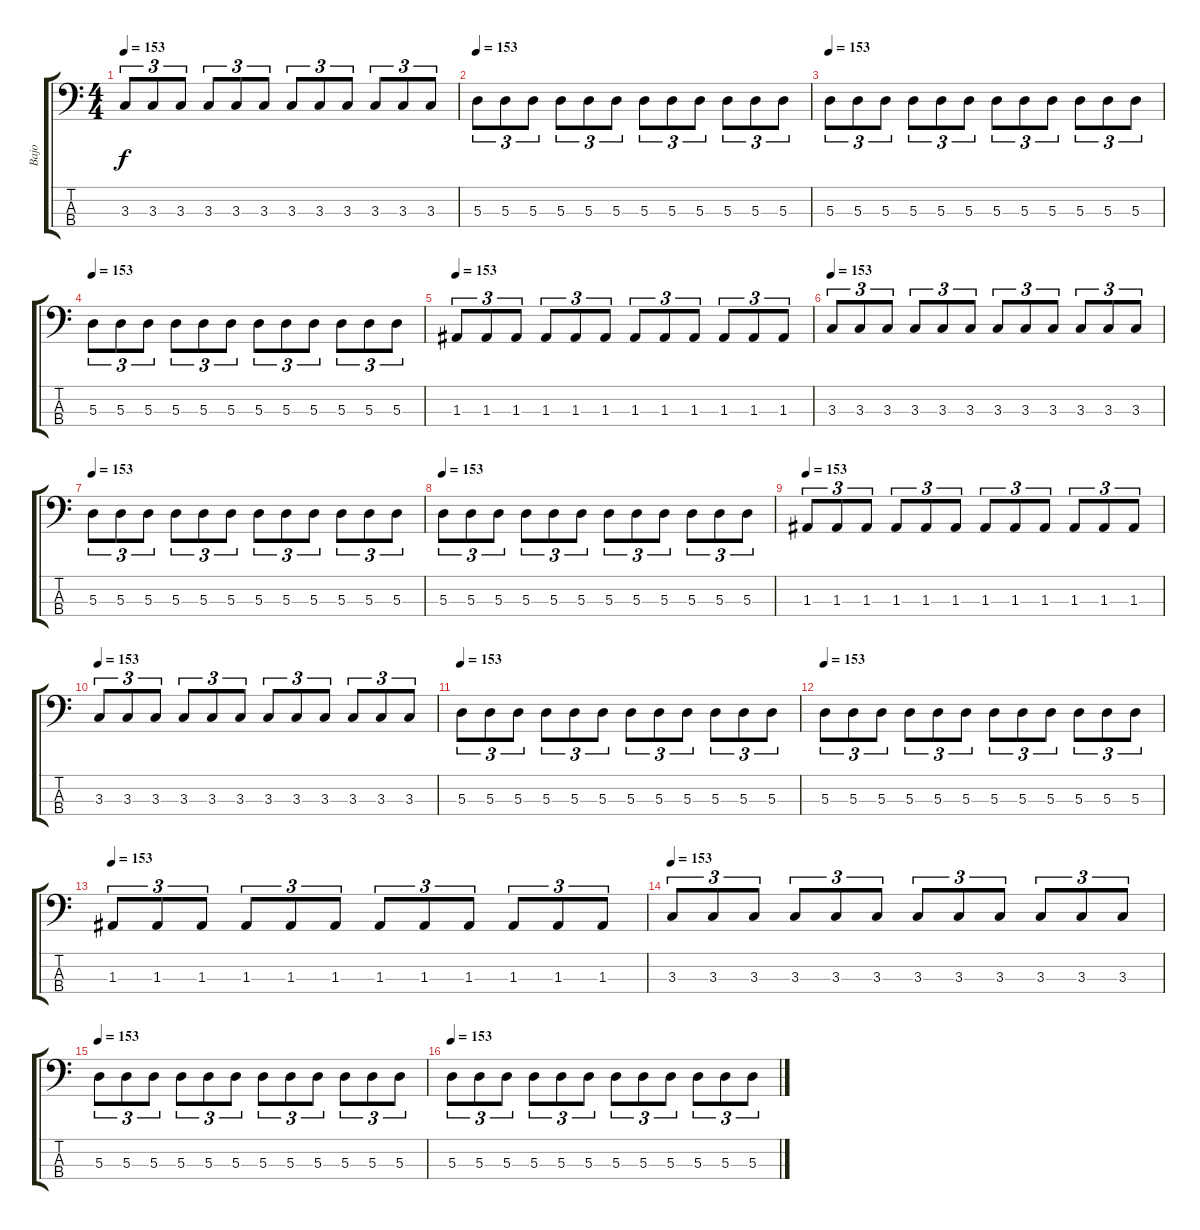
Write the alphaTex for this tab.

\track ("Bajo" "Bajo") {instrument electricbasspick}
\staff {score tabs}
\tuning (G2 D2 A1 E1) {hide}
\ts (4 4)
\tempo 153
\clef f4
\ks c
3.3.8{tu (3 2) dy f} 3.3.8{tu (3 2)} 3.3.8{tu (3 2)} 3.3.8{tu (3 2)} 3.3.8{tu (3 2)} 3.3.8{tu (3 2)} 3.3.8{tu (3 2)} 3.3.8{tu (3 2)} 3.3.8{tu (3 2)} 3.3.8{tu (3 2)} 3.3.8{tu (3 2)} 3.3.8{tu (3 2)} |
\tempo 153
5.3.8{tu (3 2)} 5.3.8{tu (3 2)} 5.3.8{tu (3 2)} 5.3.8{tu (3 2)} 5.3.8{tu (3 2)} 5.3.8{tu (3 2)} 5.3.8{tu (3 2)} 5.3.8{tu (3 2)} 5.3.8{tu (3 2)} 5.3.8{tu (3 2)} 5.3.8{tu (3 2)} 5.3.8{tu (3 2)} |
\tempo 153
5.3.8{tu (3 2)} 5.3.8{tu (3 2)} 5.3.8{tu (3 2)} 5.3.8{tu (3 2)} 5.3.8{tu (3 2)} 5.3.8{tu (3 2)} 5.3.8{tu (3 2)} 5.3.8{tu (3 2)} 5.3.8{tu (3 2)} 5.3.8{tu (3 2)} 5.3.8{tu (3 2)} 5.3.8{tu (3 2)} |
\tempo 153
5.3.8{tu (3 2)} 5.3.8{tu (3 2)} 5.3.8{tu (3 2)} 5.3.8{tu (3 2)} 5.3.8{tu (3 2)} 5.3.8{tu (3 2)} 5.3.8{tu (3 2)} 5.3.8{tu (3 2)} 5.3.8{tu (3 2)} 5.3.8{tu (3 2)} 5.3.8{tu (3 2)} 5.3.8{tu (3 2)} |
\tempo 153
1.3.8{tu (3 2)} 1.3.8{tu (3 2)} 1.3.8{tu (3 2)} 1.3.8{tu (3 2)} 1.3.8{tu (3 2)} 1.3.8{tu (3 2)} 1.3.8{tu (3 2)} 1.3.8{tu (3 2)} 1.3.8{tu (3 2)} 1.3.8{tu (3 2)} 1.3.8{tu (3 2)} 1.3.8{tu (3 2)} |
\tempo 153
3.3.8{tu (3 2)} 3.3.8{tu (3 2)} 3.3.8{tu (3 2)} 3.3.8{tu (3 2)} 3.3.8{tu (3 2)} 3.3.8{tu (3 2)} 3.3.8{tu (3 2)} 3.3.8{tu (3 2)} 3.3.8{tu (3 2)} 3.3.8{tu (3 2)} 3.3.8{tu (3 2)} 3.3.8{tu (3 2)} |
\tempo 153
5.3.8{tu (3 2)} 5.3.8{tu (3 2)} 5.3.8{tu (3 2)} 5.3.8{tu (3 2)} 5.3.8{tu (3 2)} 5.3.8{tu (3 2)} 5.3.8{tu (3 2)} 5.3.8{tu (3 2)} 5.3.8{tu (3 2)} 5.3.8{tu (3 2)} 5.3.8{tu (3 2)} 5.3.8{tu (3 2)} |
\tempo 153
5.3.8{tu (3 2)} 5.3.8{tu (3 2)} 5.3.8{tu (3 2)} 5.3.8{tu (3 2)} 5.3.8{tu (3 2)} 5.3.8{tu (3 2)} 5.3.8{tu (3 2)} 5.3.8{tu (3 2)} 5.3.8{tu (3 2)} 5.3.8{tu (3 2)} 5.3.8{tu (3 2)} 5.3.8{tu (3 2)} |
\tempo 153
1.3.8{tu (3 2)} 1.3.8{tu (3 2)} 1.3.8{tu (3 2)} 1.3.8{tu (3 2)} 1.3.8{tu (3 2)} 1.3.8{tu (3 2)} 1.3.8{tu (3 2)} 1.3.8{tu (3 2)} 1.3.8{tu (3 2)} 1.3.8{tu (3 2)} 1.3.8{tu (3 2)} 1.3.8{tu (3 2)} |
\tempo 153
3.3.8{tu (3 2)} 3.3.8{tu (3 2)} 3.3.8{tu (3 2)} 3.3.8{tu (3 2)} 3.3.8{tu (3 2)} 3.3.8{tu (3 2)} 3.3.8{tu (3 2)} 3.3.8{tu (3 2)} 3.3.8{tu (3 2)} 3.3.8{tu (3 2)} 3.3.8{tu (3 2)} 3.3.8{tu (3 2)} |
\tempo 153
5.3.8{tu (3 2)} 5.3.8{tu (3 2)} 5.3.8{tu (3 2)} 5.3.8{tu (3 2)} 5.3.8{tu (3 2)} 5.3.8{tu (3 2)} 5.3.8{tu (3 2)} 5.3.8{tu (3 2)} 5.3.8{tu (3 2)} 5.3.8{tu (3 2)} 5.3.8{tu (3 2)} 5.3.8{tu (3 2)} |
\tempo 153
5.3.8{tu (3 2)} 5.3.8{tu (3 2)} 5.3.8{tu (3 2)} 5.3.8{tu (3 2)} 5.3.8{tu (3 2)} 5.3.8{tu (3 2)} 5.3.8{tu (3 2)} 5.3.8{tu (3 2)} 5.3.8{tu (3 2)} 5.3.8{tu (3 2)} 5.3.8{tu (3 2)} 5.3.8{tu (3 2)} |
\tempo 153
1.3.8{tu (3 2)} 1.3.8{tu (3 2)} 1.3.8{tu (3 2)} 1.3.8{tu (3 2)} 1.3.8{tu (3 2)} 1.3.8{tu (3 2)} 1.3.8{tu (3 2)} 1.3.8{tu (3 2)} 1.3.8{tu (3 2)} 1.3.8{tu (3 2)} 1.3.8{tu (3 2)} 1.3.8{tu (3 2)} |
\tempo 153
3.3.8{tu (3 2)} 3.3.8{tu (3 2)} 3.3.8{tu (3 2)} 3.3.8{tu (3 2)} 3.3.8{tu (3 2)} 3.3.8{tu (3 2)} 3.3.8{tu (3 2)} 3.3.8{tu (3 2)} 3.3.8{tu (3 2)} 3.3.8{tu (3 2)} 3.3.8{tu (3 2)} 3.3.8{tu (3 2)} |
\tempo 153
5.3.8{tu (3 2)} 5.3.8{tu (3 2)} 5.3.8{tu (3 2)} 5.3.8{tu (3 2)} 5.3.8{tu (3 2)} 5.3.8{tu (3 2)} 5.3.8{tu (3 2)} 5.3.8{tu (3 2)} 5.3.8{tu (3 2)} 5.3.8{tu (3 2)} 5.3.8{tu (3 2)} 5.3.8{tu (3 2)} |
\tempo 153
5.3.8{tu (3 2)} 5.3.8{tu (3 2)} 5.3.8{tu (3 2)} 5.3.8{tu (3 2)} 5.3.8{tu (3 2)} 5.3.8{tu (3 2)} 5.3.8{tu (3 2)} 5.3.8{tu (3 2)} 5.3.8{tu (3 2)} 5.3.8{tu (3 2)} 5.3.8{tu (3 2)} 5.3.8{tu (3 2)}
